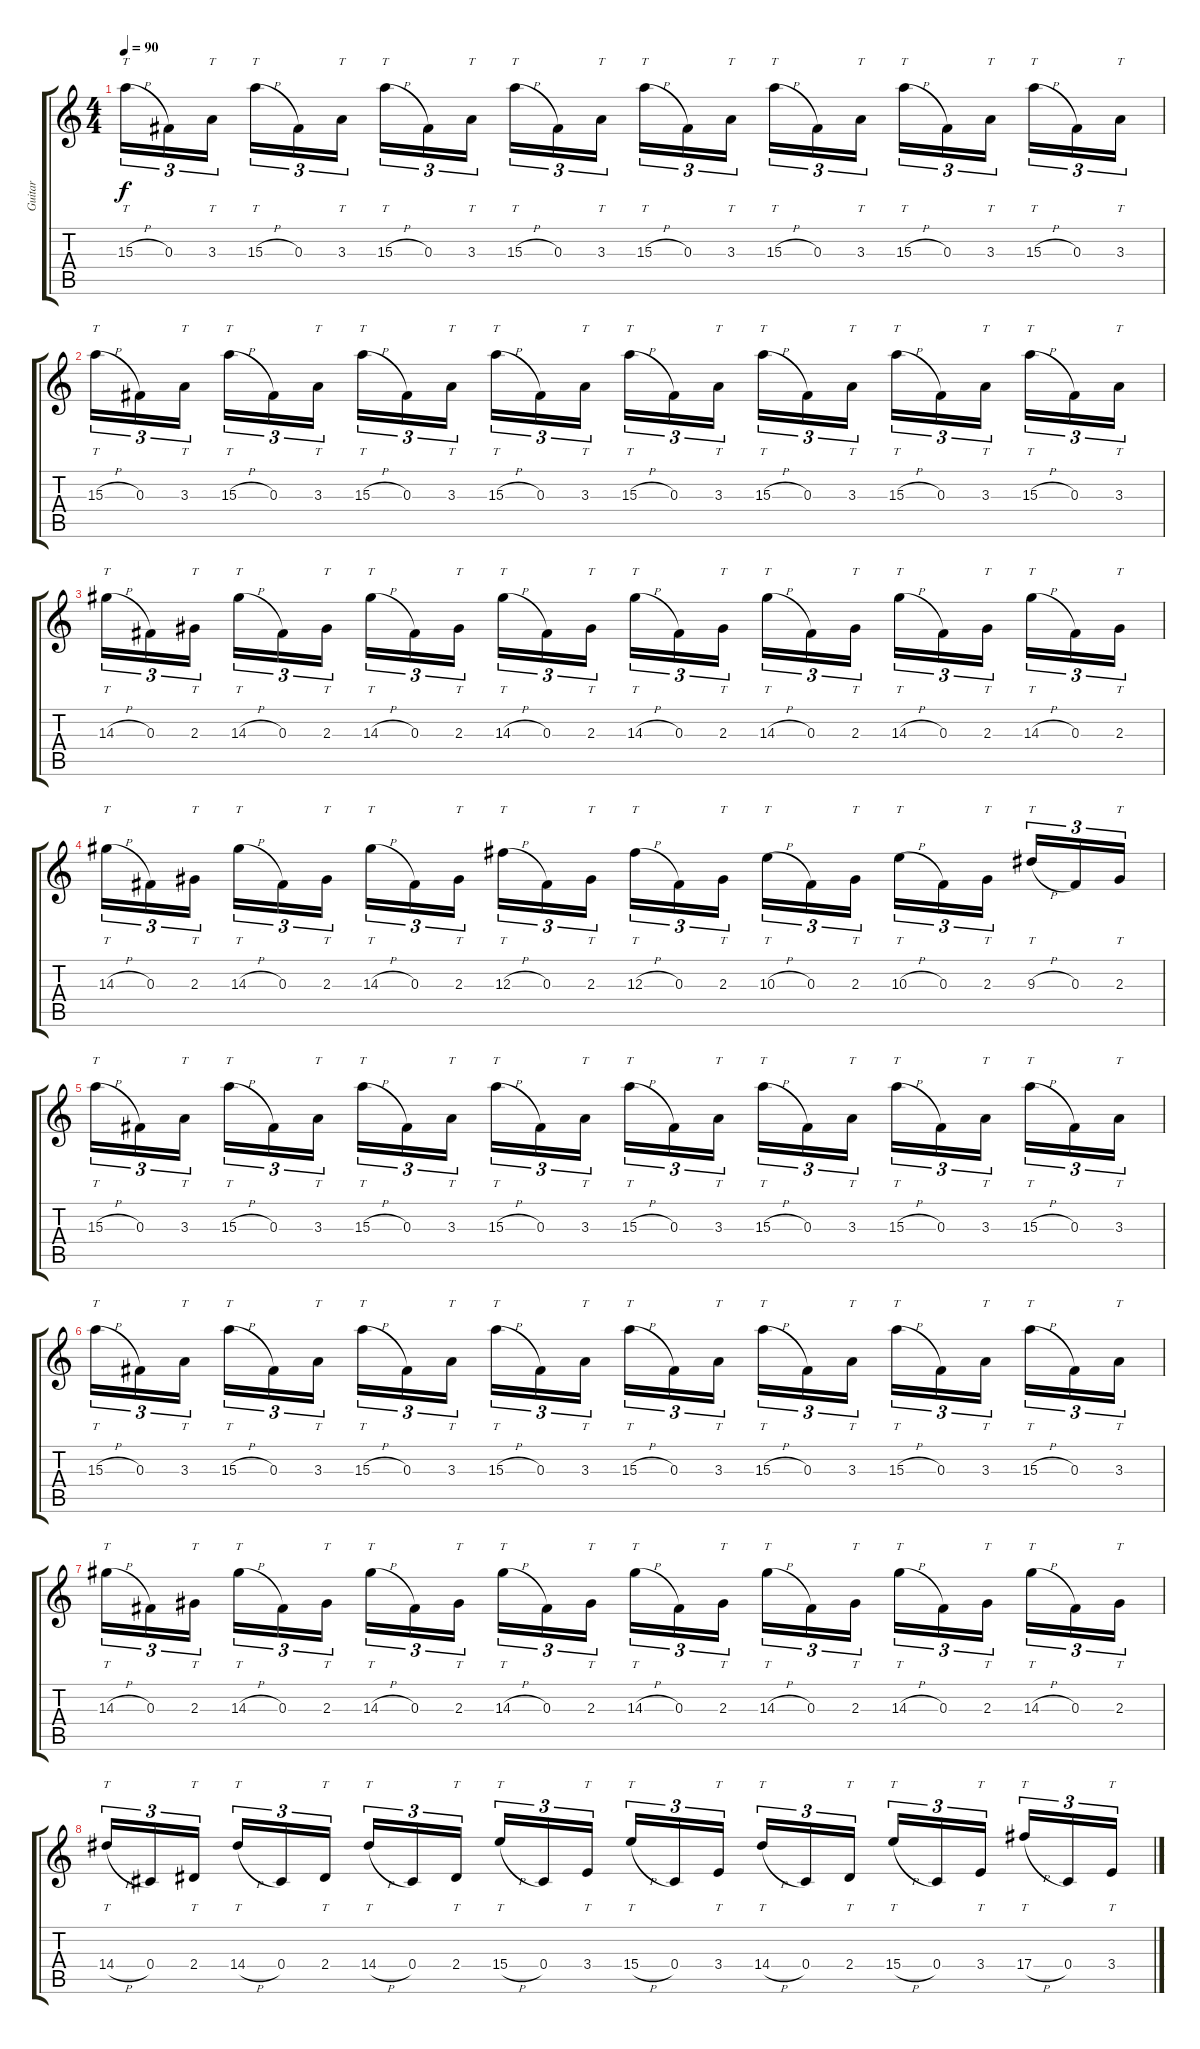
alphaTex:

\track ("Guitar" "Guitar") {instrument electricguitarclean}
\staff {score tabs}
\tuning (Eb4 Bb3 Gb3 Db3 Ab2 Eb2) {hide}
\ts (4 4)
\tempo 90
\clef g2
\ks c
15.3{h}.16{tt tu (3 2) dy f} 0.3.16{tu (3 2)} 3.3.16{tt tu (3 2) beam splitsecondary} 15.3{h}.16{tt tu (3 2)} 0.3.16{tu (3 2)} 3.3.16{tt tu (3 2)} 15.3{h}.16{tt tu (3 2)} 0.3.16{tu (3 2)} 3.3.16{tt tu (3 2) beam splitsecondary} 15.3{h}.16{tt tu (3 2)} 0.3.16{tu (3 2)} 3.3.16{tt tu (3 2)} 15.3{h}.16{tt tu (3 2)} 0.3.16{tu (3 2)} 3.3.16{tt tu (3 2) beam splitsecondary} 15.3{h}.16{tt tu (3 2)} 0.3.16{tu (3 2)} 3.3.16{tt tu (3 2)} 15.3{h}.16{tt tu (3 2)} 0.3.16{tu (3 2)} 3.3.16{tt tu (3 2) beam splitsecondary} 15.3{h}.16{tt tu (3 2)} 0.3.16{tu (3 2)} 3.3.16{tt tu (3 2)} |
15.3{h}.16{tt tu (3 2)} 0.3.16{tu (3 2)} 3.3.16{tt tu (3 2) beam splitsecondary} 15.3{h}.16{tt tu (3 2)} 0.3.16{tu (3 2)} 3.3.16{tt tu (3 2)} 15.3{h}.16{tt tu (3 2)} 0.3.16{tu (3 2)} 3.3.16{tt tu (3 2) beam splitsecondary} 15.3{h}.16{tt tu (3 2)} 0.3.16{tu (3 2)} 3.3.16{tt tu (3 2)} 15.3{h}.16{tt tu (3 2)} 0.3.16{tu (3 2)} 3.3.16{tt tu (3 2) beam splitsecondary} 15.3{h}.16{tt tu (3 2)} 0.3.16{tu (3 2)} 3.3.16{tt tu (3 2)} 15.3{h}.16{tt tu (3 2)} 0.3.16{tu (3 2)} 3.3.16{tt tu (3 2) beam splitsecondary} 15.3{h}.16{tt tu (3 2)} 0.3.16{tu (3 2)} 3.3.16{tt tu (3 2)} |
14.3{h}.16{tt tu (3 2)} 0.3.16{tu (3 2)} 2.3.16{tt tu (3 2) beam splitsecondary} 14.3{h}.16{tt tu (3 2)} 0.3.16{tu (3 2)} 2.3.16{tt tu (3 2)} 14.3{h}.16{tt tu (3 2)} 0.3.16{tu (3 2)} 2.3.16{tt tu (3 2) beam splitsecondary} 14.3{h}.16{tt tu (3 2)} 0.3.16{tu (3 2)} 2.3.16{tt tu (3 2)} 14.3{h}.16{tt tu (3 2)} 0.3.16{tu (3 2)} 2.3.16{tt tu (3 2) beam splitsecondary} 14.3{h}.16{tt tu (3 2)} 0.3.16{tu (3 2)} 2.3.16{tt tu (3 2)} 14.3{h}.16{tt tu (3 2)} 0.3.16{tu (3 2)} 2.3.16{tt tu (3 2) beam splitsecondary} 14.3{h}.16{tt tu (3 2)} 0.3.16{tu (3 2)} 2.3.16{tt tu (3 2)} |
14.3{h}.16{tt tu (3 2)} 0.3.16{tu (3 2)} 2.3.16{tt tu (3 2) beam splitsecondary} 14.3{h}.16{tt tu (3 2)} 0.3.16{tu (3 2)} 2.3.16{tt tu (3 2)} 14.3{h}.16{tt tu (3 2)} 0.3.16{tu (3 2)} 2.3.16{tt tu (3 2) beam splitsecondary} 12.3{h}.16{tt tu (3 2)} 0.3.16{tu (3 2)} 2.3.16{tt tu (3 2)} 12.3{h}.16{tt tu (3 2)} 0.3.16{tu (3 2)} 2.3.16{tt tu (3 2) beam splitsecondary} 10.3{h}.16{tt tu (3 2)} 0.3.16{tu (3 2)} 2.3.16{tt tu (3 2)} 10.3{h}.16{tt tu (3 2)} 0.3.16{tu (3 2)} 2.3.16{tt tu (3 2) beam splitsecondary} 9.3{h}.16{tt tu (3 2)} 0.3.16{tu (3 2)} 2.3.16{tt tu (3 2)} |
15.3{h}.16{tt tu (3 2)} 0.3.16{tu (3 2)} 3.3.16{tt tu (3 2) beam splitsecondary} 15.3{h}.16{tt tu (3 2)} 0.3.16{tu (3 2)} 3.3.16{tt tu (3 2)} 15.3{h}.16{tt tu (3 2)} 0.3.16{tu (3 2)} 3.3.16{tt tu (3 2) beam splitsecondary} 15.3{h}.16{tt tu (3 2)} 0.3.16{tu (3 2)} 3.3.16{tt tu (3 2)} 15.3{h}.16{tt tu (3 2)} 0.3.16{tu (3 2)} 3.3.16{tt tu (3 2) beam splitsecondary} 15.3{h}.16{tt tu (3 2)} 0.3.16{tu (3 2)} 3.3.16{tt tu (3 2)} 15.3{h}.16{tt tu (3 2)} 0.3.16{tu (3 2)} 3.3.16{tt tu (3 2) beam splitsecondary} 15.3{h}.16{tt tu (3 2)} 0.3.16{tu (3 2)} 3.3.16{tt tu (3 2)} |
15.3{h}.16{tt tu (3 2)} 0.3.16{tu (3 2)} 3.3.16{tt tu (3 2) beam splitsecondary} 15.3{h}.16{tt tu (3 2)} 0.3.16{tu (3 2)} 3.3.16{tt tu (3 2)} 15.3{h}.16{tt tu (3 2)} 0.3.16{tu (3 2)} 3.3.16{tt tu (3 2) beam splitsecondary} 15.3{h}.16{tt tu (3 2)} 0.3.16{tu (3 2)} 3.3.16{tt tu (3 2)} 15.3{h}.16{tt tu (3 2)} 0.3.16{tu (3 2)} 3.3.16{tt tu (3 2) beam splitsecondary} 15.3{h}.16{tt tu (3 2)} 0.3.16{tu (3 2)} 3.3.16{tt tu (3 2)} 15.3{h}.16{tt tu (3 2)} 0.3.16{tu (3 2)} 3.3.16{tt tu (3 2) beam splitsecondary} 15.3{h}.16{tt tu (3 2)} 0.3.16{tu (3 2)} 3.3.16{tt tu (3 2)} |
14.3{h}.16{tt tu (3 2)} 0.3.16{tu (3 2)} 2.3.16{tt tu (3 2) beam splitsecondary} 14.3{h}.16{tt tu (3 2)} 0.3.16{tu (3 2)} 2.3.16{tt tu (3 2)} 14.3{h}.16{tt tu (3 2)} 0.3.16{tu (3 2)} 2.3.16{tt tu (3 2) beam splitsecondary} 14.3{h}.16{tt tu (3 2)} 0.3.16{tu (3 2)} 2.3.16{tt tu (3 2)} 14.3{h}.16{tt tu (3 2)} 0.3.16{tu (3 2)} 2.3.16{tt tu (3 2) beam splitsecondary} 14.3{h}.16{tt tu (3 2)} 0.3.16{tu (3 2)} 2.3.16{tt tu (3 2)} 14.3{h}.16{tt tu (3 2)} 0.3.16{tu (3 2)} 2.3.16{tt tu (3 2) beam splitsecondary} 14.3{h}.16{tt tu (3 2)} 0.3.16{tu (3 2)} 2.3.16{tt tu (3 2)} |
14.4{h}.16{tt tu (3 2)} 0.4.16{tu (3 2)} 2.4.16{tt tu (3 2) beam splitsecondary} 14.4{h}.16{tt tu (3 2)} 0.4.16{tu (3 2)} 2.4.16{tt tu (3 2)} 14.4{h}.16{tt tu (3 2)} 0.4.16{tu (3 2)} 2.4.16{tt tu (3 2) beam splitsecondary} 15.4{h}.16{tt tu (3 2)} 0.4.16{tu (3 2)} 3.4.16{tt tu (3 2)} 15.4{h}.16{tt tu (3 2)} 0.4.16{tu (3 2)} 3.4.16{tt tu (3 2) beam splitsecondary} 14.4{h}.16{tt tu (3 2)} 0.4.16{tu (3 2)} 2.4.16{tt tu (3 2)} 15.4{h}.16{tt tu (3 2)} 0.4.16{tu (3 2)} 3.4.16{tt tu (3 2) beam splitsecondary} 17.4{h}.16{tt tu (3 2)} 0.4.16{tu (3 2)} 3.4.16{tt tu (3 2)}
